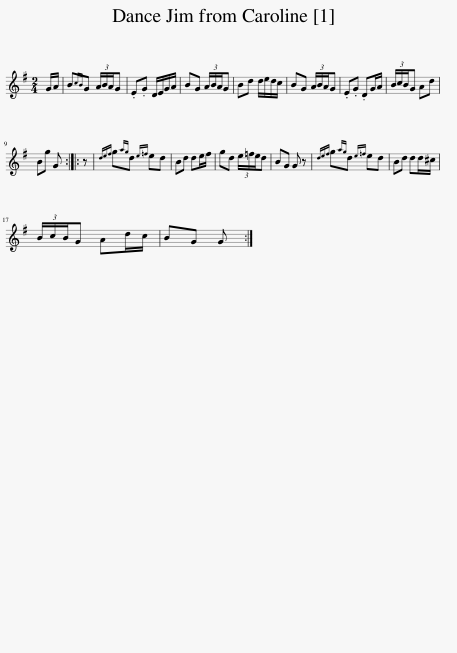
X:1
L:1/8
M:2/4
I:linebreak $
K:G
V:1 treble
V:1
 G/A/ | B{cB}G (3A/B/A/G | .E.G D/E/G/A/ | BG (3A/B/A/G | Bd d/e/d/c/ | %5
 BG (3A/B/A/G | .E.G .DG/A/ | (3B/c/B/G Ad |$ Bg G :: z | %10
{def} g{ag}d{e=f} ed | Bd de/f/ | gd (3e/=f/e/d | BG G z |{def} g{ag}d{e=f} ed | %15
 Bd dd/^c/ |$ (3B/c/B/G Ad/c/ | BG G :| %18
